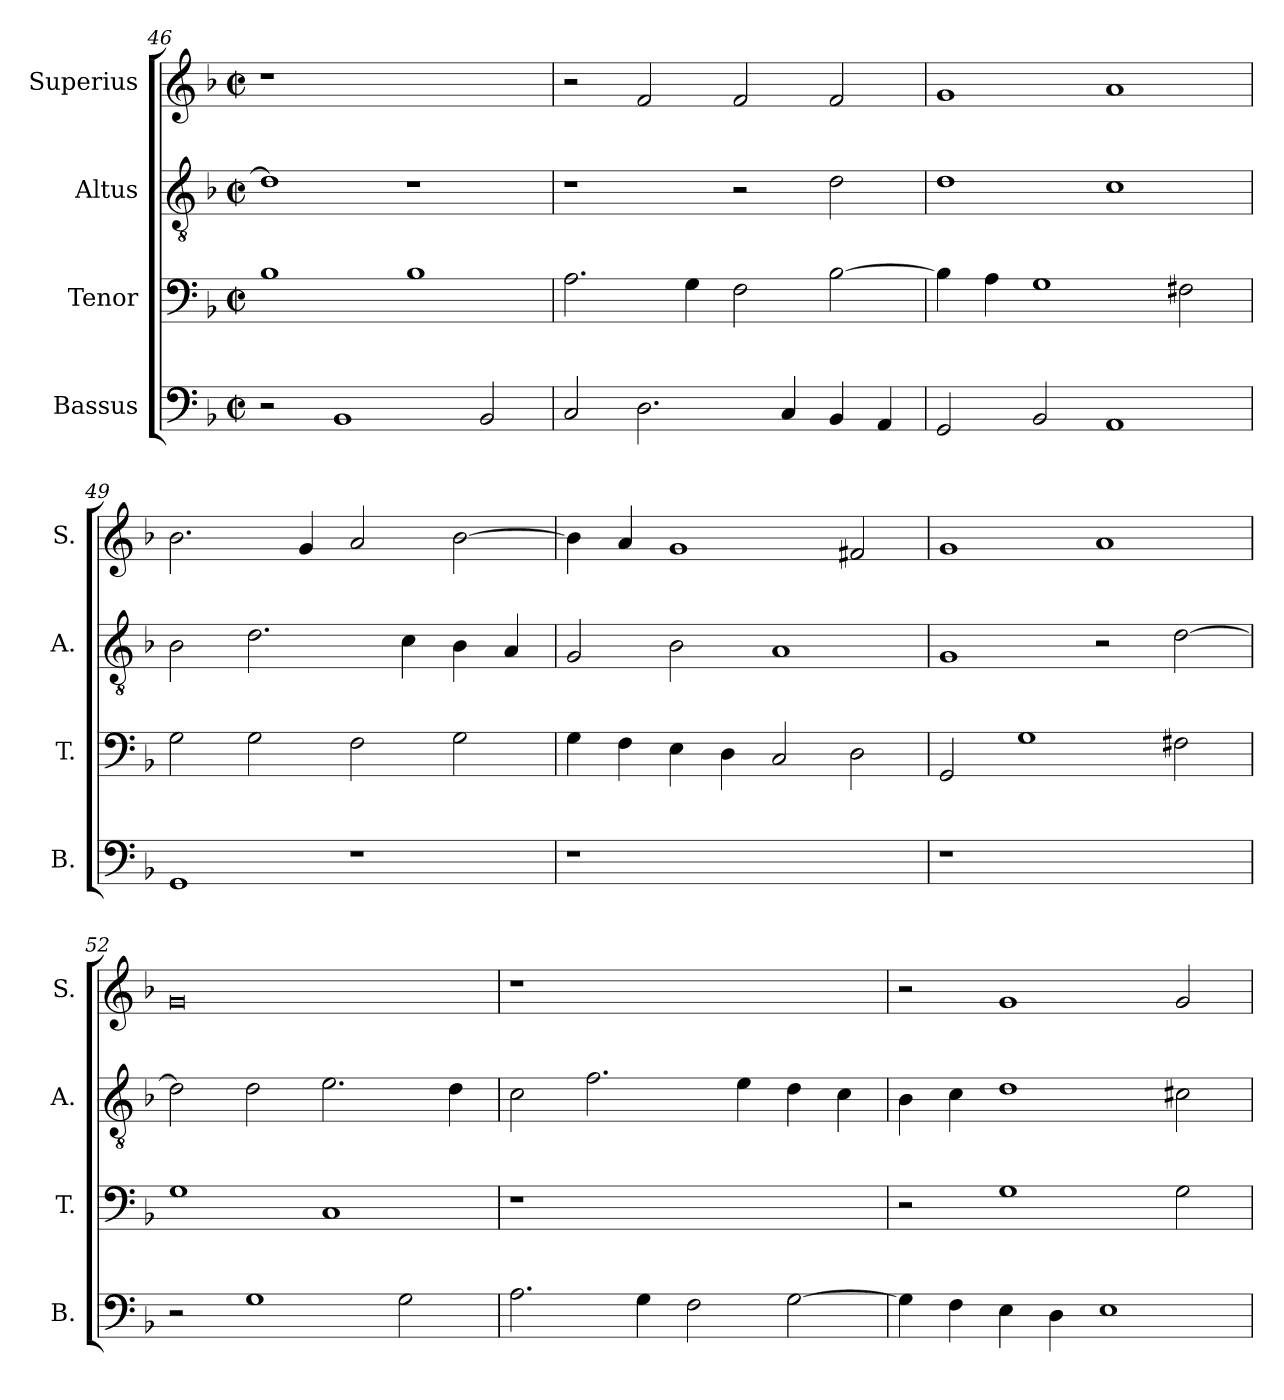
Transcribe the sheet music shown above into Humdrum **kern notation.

**kern	**kern	**kern	**kern
*part4	*part3	*part2	*part1
*staff4	*staff3	*staff2	*staff1
*I"Bassus	*I"Tenor	*I"Altus	*I"Superius
*I'B.	*I'T.	*I'A.	*I'S.
*clefF4	*clefF4	*clefGv2	*clefG2
*	*	*ITrd7c12	*
*k[b-]	*k[b-]	*k[b-]	*k[b-]
*F:	*F:	*F:	*F:
*M2/2	*M2/2	*M2/2	*M2/2
*met(c|)	*met(c|)	*met(c|)	*met(c|)
=46	=46	=46	=46
!	!	!	!LO:N:vis=1
2r	1B-i	1Di]	1r
1BB-i	.	.	.
.	1B-i	1r	1ryy
2BB-i/	.	.	.
=47	=47	=47	=47
2Ci/	2.Ai\	1r	2r
2.Di\	.	.	2fi/
.	4Gi\	.	.
.	2Fi\	2r	2fi/
4Ci/	.	.	.
4BB-i/	[>2B-i\	2Di\	2fi/
4AAi/	.	.	.
=48	=48	=48	=48
2GGi/	4B-i\]	1Di	1gi
.	4Ai\	.	.
2BB-i/	1Gi	.	.
1AAi	.	1Ci	1ai
.	2F#Xi\	.	.
!!LO:LB:g=z
=49	=49	=49	=49
1GGi	2Gi\	2BB-i\	2.b-i\
.	2Gi\	2.Di\	.
.	.	.	4gi/
1r	2Fi\	.	2ai/
.	.	4Ci\	.
.	2Gi\	4BB-i\	[>2b-i\
.	.	4AAi/	.
=50	=50	=50	=50
!LO:N:vis=1	!	!	!
1r	4Gi\	2GGi/	4b-i\]
.	4Fi\	.	4ai/
.	4Ei\	2BB-i\	1gi
.	4Di\	.	.
1ryy	2Ci/	1AAi	.
.	2Di\	.	2f#Xi/
=51	=51	=51	=51
!LO:N:vis=1	!	!	!
1r	2GGi/	1GGi	1gi
.	1Gi	.	.
1ryy	.	2r	1ai
.	2F#Xi\	[>2Di\	.
=52	=52	=52	=52
2r	1Gi	2Di\]	0gi
1Gi	.	2Di\	.
.	1Ci	2.Ei\	.
2Gi\	.	.	.
.	.	4Di\	.
=53	=53	=53	=53
!	!LO:N:vis=1	!	!LO:N:vis=1
2.Ai\	1r	2Ci\	1r
.	.	2.Fi\	.
4Gi\	.	.	.
2Fi\	1ryy	.	1ryy
.	.	4Ei\	.
[>2Gi\	.	4Di\	.
.	.	4Ci\	.
!!LO:PB:g=z
=54	=54	=54	=54
4Gi\]	2r	4BB-i\	2r
4Fi\	.	4Ci\	.
4Ei\	1Gi	1Di	1gi
4Di\	.	.	.
1Ei	.	.	.
.	2Gi\	2C#Xi\	2gi/
=	=	=	=
*-	*-	*-	*-
